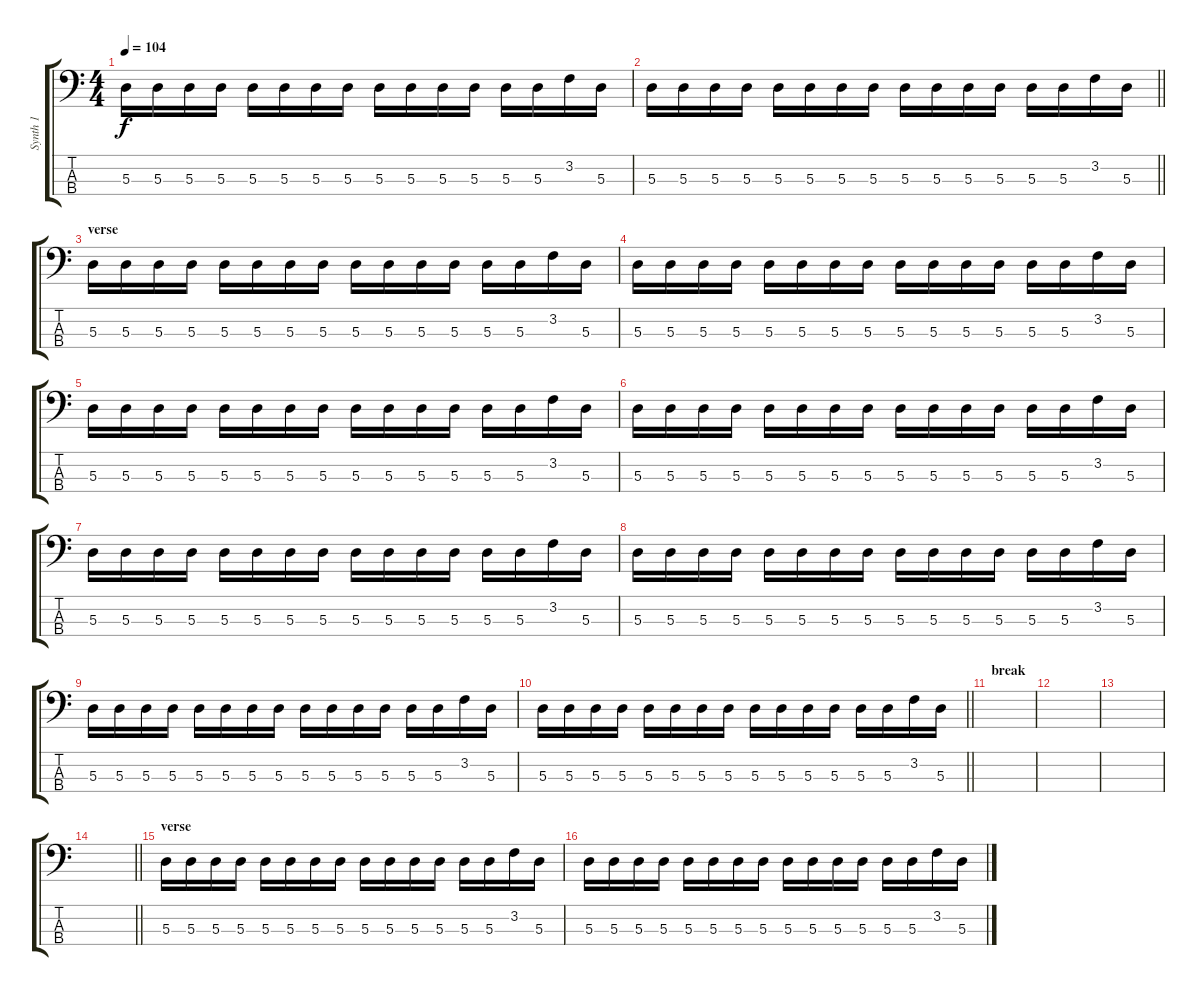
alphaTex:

\track ("Synth 1" "Synth 1") {instrument synthbass1}
\staff {score tabs}
\tuning (G2 D2 A1 E1) {hide}
\ts (4 4)
\tempo 104
\clef f4
\ks c
5.3.16{dy f} 5.3.16 5.3.16 5.3.16 5.3.16 5.3.16 5.3.16 5.3.16 5.3.16 5.3.16 5.3.16 5.3.16 5.3.16 5.3.16 3.2.16 5.3.16 |
\barLineRight lightlight
5.3.16 5.3.16 5.3.16 5.3.16 5.3.16 5.3.16 5.3.16 5.3.16 5.3.16 5.3.16 5.3.16 5.3.16 5.3.16 5.3.16 3.2.16 5.3.16 |
\section ("" "verse")
5.3.16 5.3.16 5.3.16 5.3.16 5.3.16 5.3.16 5.3.16 5.3.16 5.3.16 5.3.16 5.3.16 5.3.16 5.3.16 5.3.16 3.2.16 5.3.16 |
5.3.16 5.3.16 5.3.16 5.3.16 5.3.16 5.3.16 5.3.16 5.3.16 5.3.16 5.3.16 5.3.16 5.3.16 5.3.16 5.3.16 3.2.16 5.3.16 |
5.3.16 5.3.16 5.3.16 5.3.16 5.3.16 5.3.16 5.3.16 5.3.16 5.3.16 5.3.16 5.3.16 5.3.16 5.3.16 5.3.16 3.2.16 5.3.16 |
5.3.16 5.3.16 5.3.16 5.3.16 5.3.16 5.3.16 5.3.16 5.3.16 5.3.16 5.3.16 5.3.16 5.3.16 5.3.16 5.3.16 3.2.16 5.3.16 |
5.3.16 5.3.16 5.3.16 5.3.16 5.3.16 5.3.16 5.3.16 5.3.16 5.3.16 5.3.16 5.3.16 5.3.16 5.3.16 5.3.16 3.2.16 5.3.16 |
5.3.16 5.3.16 5.3.16 5.3.16 5.3.16 5.3.16 5.3.16 5.3.16 5.3.16 5.3.16 5.3.16 5.3.16 5.3.16 5.3.16 3.2.16 5.3.16 |
5.3.16 5.3.16 5.3.16 5.3.16 5.3.16 5.3.16 5.3.16 5.3.16 5.3.16 5.3.16 5.3.16 5.3.16 5.3.16 5.3.16 3.2.16 5.3.16 |
\barLineRight lightlight
5.3.16 5.3.16 5.3.16 5.3.16 5.3.16 5.3.16 5.3.16 5.3.16 5.3.16 5.3.16 5.3.16 5.3.16 5.3.16 5.3.16 3.2.16 5.3.16 |
\section ("" "break")
|
|
|
\barLineRight lightlight
|
\section ("" "verse")
5.3.16 5.3.16 5.3.16 5.3.16 5.3.16 5.3.16 5.3.16 5.3.16 5.3.16 5.3.16 5.3.16 5.3.16 5.3.16 5.3.16 3.2.16 5.3.16 |
5.3.16 5.3.16 5.3.16 5.3.16 5.3.16 5.3.16 5.3.16 5.3.16 5.3.16 5.3.16 5.3.16 5.3.16 5.3.16 5.3.16 3.2.16 5.3.16
